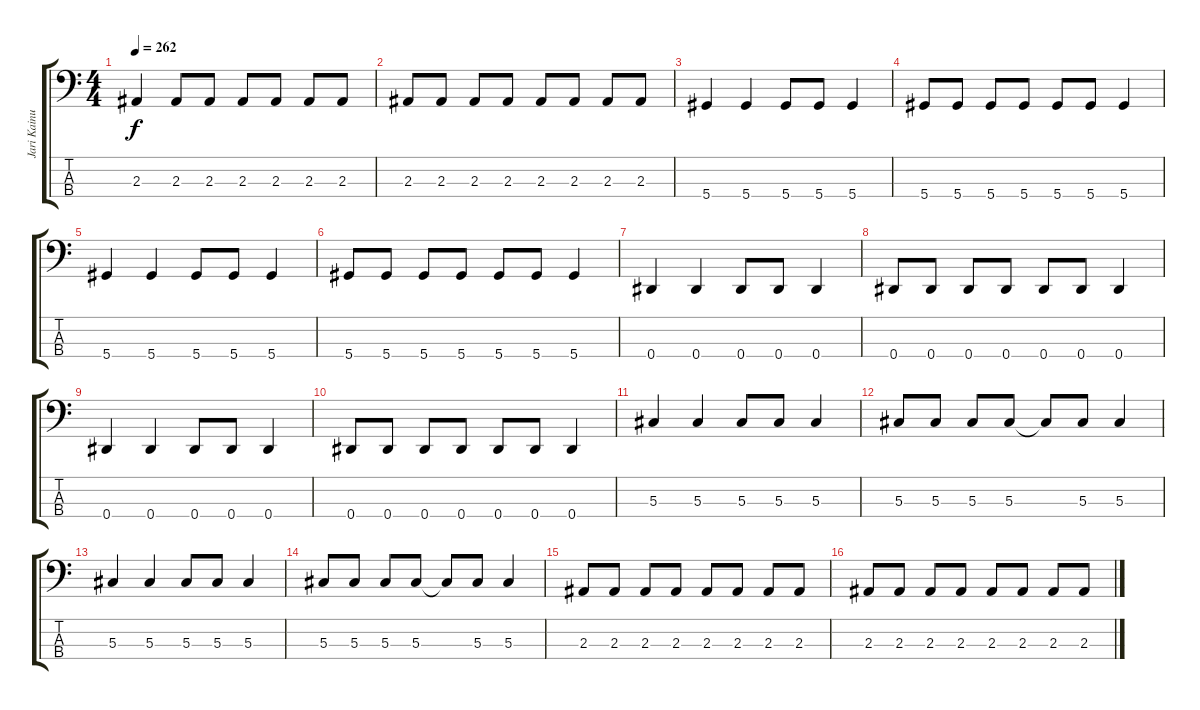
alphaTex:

\track ("Jari Kainulainen" "Jari Kainu") {instrument electricbassfinger}
\staff {score tabs}
\tuning (Gb2 Db2 Ab1 Eb1) {hide}
\ts (4 4)
\tempo 262
\clef f4
\ks c
2.3.4{dy f} 2.3.8 2.3.8 2.3.8 2.3.8 2.3.8 2.3.8 |
2.3.8 2.3.8 2.3.8 2.3.8 2.3.8 2.3.8 2.3.8 2.3.8 |
5.4.4 5.4.4 5.4.8 5.4.8 5.4.4 |
5.4.8 5.4.8 5.4.8 5.4.8 5.4.8 5.4.8 5.4.4 |
5.4.4 5.4.4 5.4.8 5.4.8 5.4.4 |
5.4.8 5.4.8 5.4.8 5.4.8 5.4.8 5.4.8 5.4.4 |
0.4.4 0.4.4 0.4.8 0.4.8 0.4.4 |
0.4.8 0.4.8 0.4.8 0.4.8 0.4.8 0.4.8 0.4.4 |
0.4.4 0.4.4 0.4.8 0.4.8 0.4.4 |
0.4.8 0.4.8 0.4.8 0.4.8 0.4.8 0.4.8 0.4.4 |
5.3.4 5.3.4 5.3.8 5.3.8 5.3.4 |
5.3.8 5.3.8 5.3.8 5.3.8 5.3{t}.8 5.3.8 5.3.4 |
5.3.4 5.3.4 5.3.8 5.3.8 5.3.4 |
5.3.8 5.3.8 5.3.8 5.3.8 5.3{t}.8 5.3.8 5.3.4 |
2.3.8 2.3.8 2.3.8 2.3.8 2.3.8 2.3.8 2.3.8 2.3.8 |
2.3.8 2.3.8 2.3.8 2.3.8 2.3.8 2.3.8 2.3.8 2.3.8
